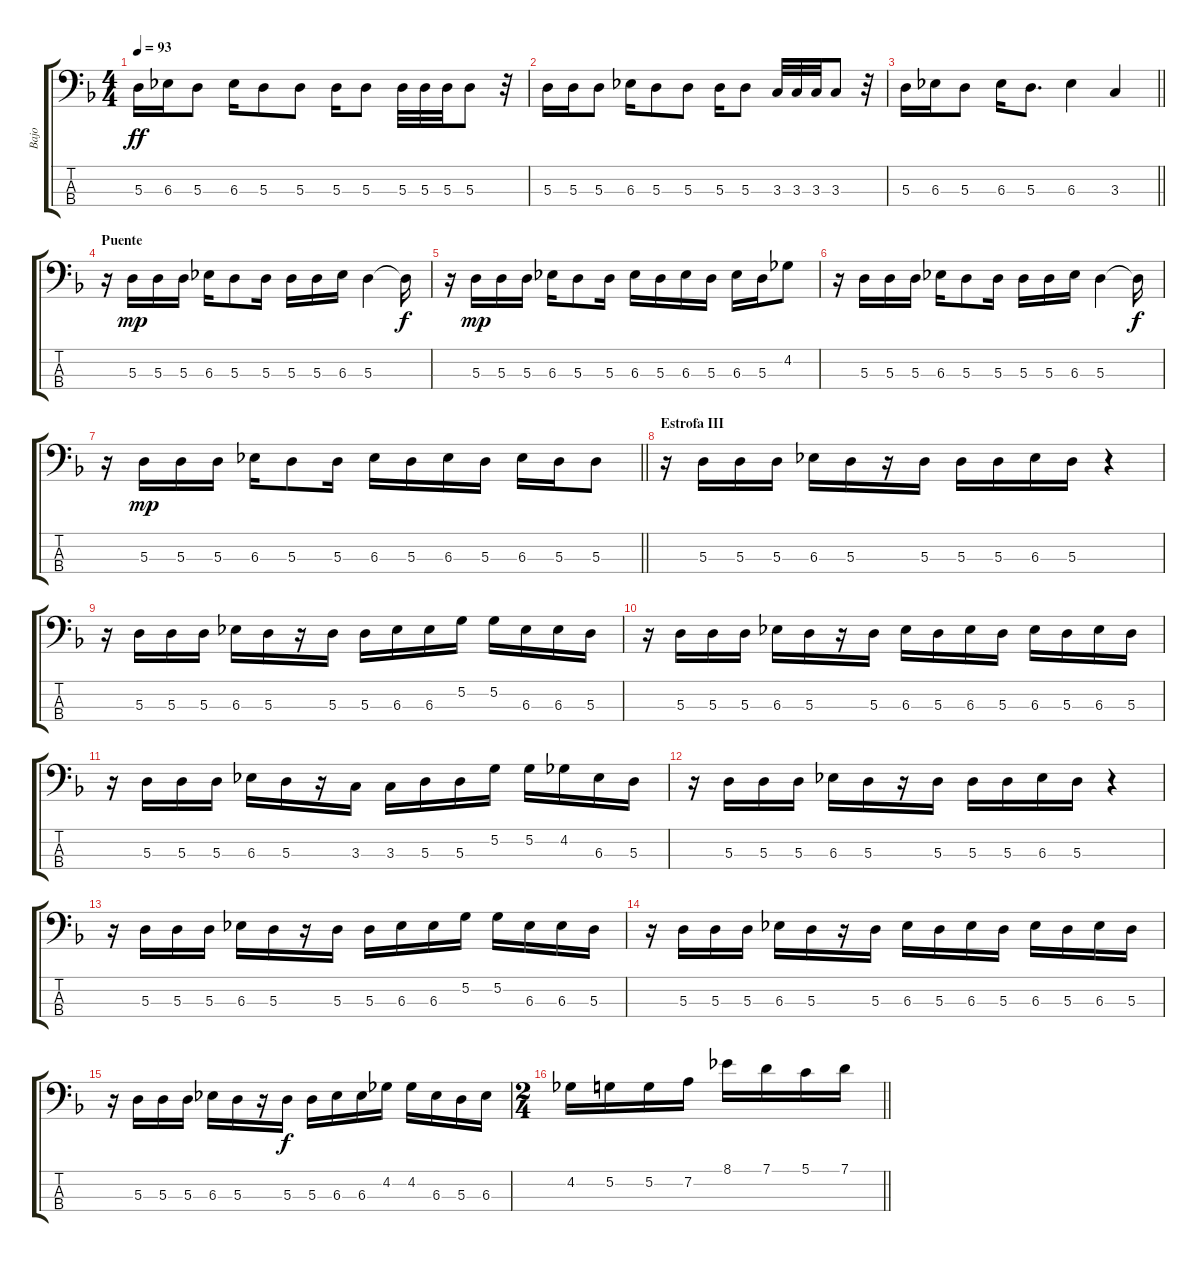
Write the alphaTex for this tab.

\track ("Bajo" "Bajo") {instrument electricbassfinger}
\staff {score tabs}
\tuning (G2 D2 A1 E1) {hide}
\ts (4 4)
\tempo 93
\clef f4
\ks dminor
5.3.16{dy ff} 6.3.16 5.3.8 6.3.16 5.3.8 5.3.8 5.3.16 5.3.8 5.3.32 5.3.32 5.3.32 5.3.8 r.32 |
5.3.16 5.3.16 5.3.8 6.3.16 5.3.8 5.3.8 5.3.16 5.3.8 3.3.32 3.3.32 3.3.32 3.3.8 r.32 |
\barLineRight lightlight
5.3.16 6.3.16 5.3.8 6.3.16 5.3.8{d} 6.3.4 3.3.4 |
\section ("" "Puente")
r.16 5.3.16{dy mp} 5.3.16 5.3.16 6.3.16 5.3.8 5.3.16 5.3.16 5.3.16 6.3.16 5.3.4 5.3{t}.16{dy f} |
r.16 5.3.16{dy mp} 5.3.16 5.3.16 6.3.16 5.3.8 5.3.16 6.3.16 5.3.16 6.3.16 5.3.16 6.3.16 5.3.16 4.2.8 |
r.16 5.3.16 5.3.16 5.3.16 6.3.16 5.3.8 5.3.16 5.3.16 5.3.16 6.3.16 5.3.4 5.3{t}.16{dy f} |
\barLineRight lightlight
r.16 5.3.16{dy mp} 5.3.16 5.3.16 6.3.16 5.3.8 5.3.16 6.3.16 5.3.16 6.3.16 5.3.16 6.3.16 5.3.16 5.3.8 |
\section ("" "Estrofa III")
r.16 5.3.16 5.3.16 5.3.16 6.3.16 5.3.16 r.16 5.3.16 5.3.16 5.3.16 6.3.16 5.3.16 r.4 |
r.16 5.3.16 5.3.16 5.3.16 6.3.16 5.3.16 r.16 5.3.16 5.3.16 6.3.16 6.3.16 5.2.16 5.2.16 6.3.16 6.3.16 5.3.16 |
r.16 5.3.16 5.3.16 5.3.16 6.3.16 5.3.16 r.16 5.3.16 6.3.16 5.3.16 6.3.16 5.3.16 6.3.16 5.3.16 6.3.16 5.3.16 |
r.16 5.3.16 5.3.16 5.3.16 6.3.16 5.3.16 r.16 3.3.16 3.3.16 5.3.16 5.3.16 5.2.16 5.2.16 4.2.16 6.3.16 5.3.16 |
r.16 5.3.16 5.3.16 5.3.16 6.3.16 5.3.16 r.16 5.3.16 5.3.16 5.3.16 6.3.16 5.3.16 r.4 |
r.16 5.3.16 5.3.16 5.3.16 6.3.16 5.3.16 r.16 5.3.16 5.3.16 6.3.16 6.3.16 5.2.16 5.2.16 6.3.16 6.3.16 5.3.16 |
r.16 5.3.16 5.3.16 5.3.16 6.3.16 5.3.16 r.16 5.3.16 6.3.16 5.3.16 6.3.16 5.3.16 6.3.16 5.3.16 6.3.16 5.3.16 |
r.16 5.3.16 5.3.16 5.3.16 6.3.16 5.3.16 r.16 5.3.16{dy f} 5.3.16 6.3.16 6.3.16 4.2.16 4.2.16 6.3.16 5.3.16 6.3.16 |
\ts (2 4)
\barLineRight lightlight
4.2.16 5.2.16 5.2.16 7.2.16 8.1.16 7.1.16 5.1.16 7.1.16
